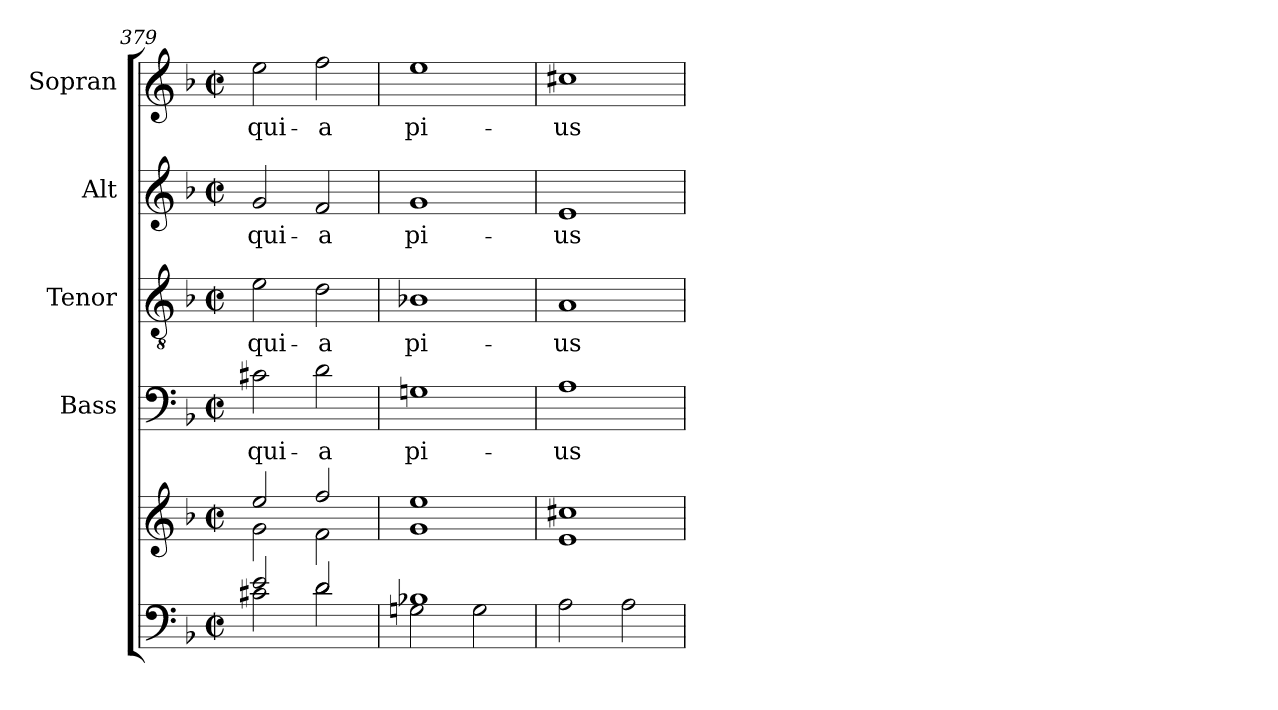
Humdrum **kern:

**kern	**kern	**kern	**text	**kern	**text	**kern	**text	**kern	**text
*part5	*part5	*part4	*part4	*part3	*part3	*part2	*part2	*part1	*part1
*staff6	*staff5	*staff4	*staff4	*staff3	*staff3	*staff2	*staff2	*staff1	*staff1
*	*	*I"Bass	*	*I"Tenor	*	*I"Alt	*	*I"Sopran	*
*	*	*I'B.	*	*I'T.	*	*I'A.	*	*I'S.	*
!!LO:LB:g=z
*clefF4	*clefG2	*clefF4	*	*clefGv2	*	*clefG2	*	*clefG2	*
*k[b-]	*k[b-]	*k[b-]	*	*k[b-]	*	*k[b-]	*	*k[b-]	*
*F:	*F:	*F:	*	*F:	*	*F:	*	*F:	*
*M2/2	*M2/2	*M2/2	*	*M2/2	*	*M2/2	*	*M2/2	*
*met(c|)	*met(c|)	*met(c|)	*	*met(c|)	*	*met(c|)	*	*met(c|)	*
=379	=379	=379	=379	=379	=379	=379	=379	=379	=379
*^	*^	*	*	*	*	*	*	*	*
!	!	!	!	!	!LO:LY:b	!	!LO:LY:b	!	!LO:LY:b	!	!LO:LY:b
2e/	2c#X\	2ee/	2g\	2c#X\	qui-	2e\	qui-	2g/	qui-	2ee\	qui-
!	!	!	!	!	!LO:LY:b	!	!LO:LY:b	!	!LO:LY:b	!	!LO:LY:b
2d/	2d\	2ff/	2f\	2d\	-a	2d\	-a	2f/	-a	2ff\	-a
=380	=380	=380	=380	=380	=380	=380	=380	=380	=380	=380	=380
!	!	!	!	!	!LO:LY:b	!	!LO:LY:b	!	!LO:LY:b	!	!LO:LY:b
1B-X	2Gn\	1ee	1g	1Gn	pi-	1B-X	pi-	1g	pi-	1ee	pi-
.	2G\	.	.	.	.	.	.	.	.	.	.
*	*	*v	*v	*	*	*	*	*	*	*	*
=381	=381	=381	=381	=381	=381	=381	=381	=381	=381	=381
!	!	!	!	!LO:LY:b	!	!LO:LY:b	!	!LO:LY:b	!	!LO:LY:b
*v	*v	*	*	*	*	*	*	*	*	*
2A\	1e 1cc#X	1A	-us	1A	-us	1e	-us	1cc#X	-us
2A\	.	.	.	.	.	.	.	.	.
=	=	=	=	=	=	=	=	=	=
*-	*-	*-	*-	*-	*-	*-	*-	*-	*-
